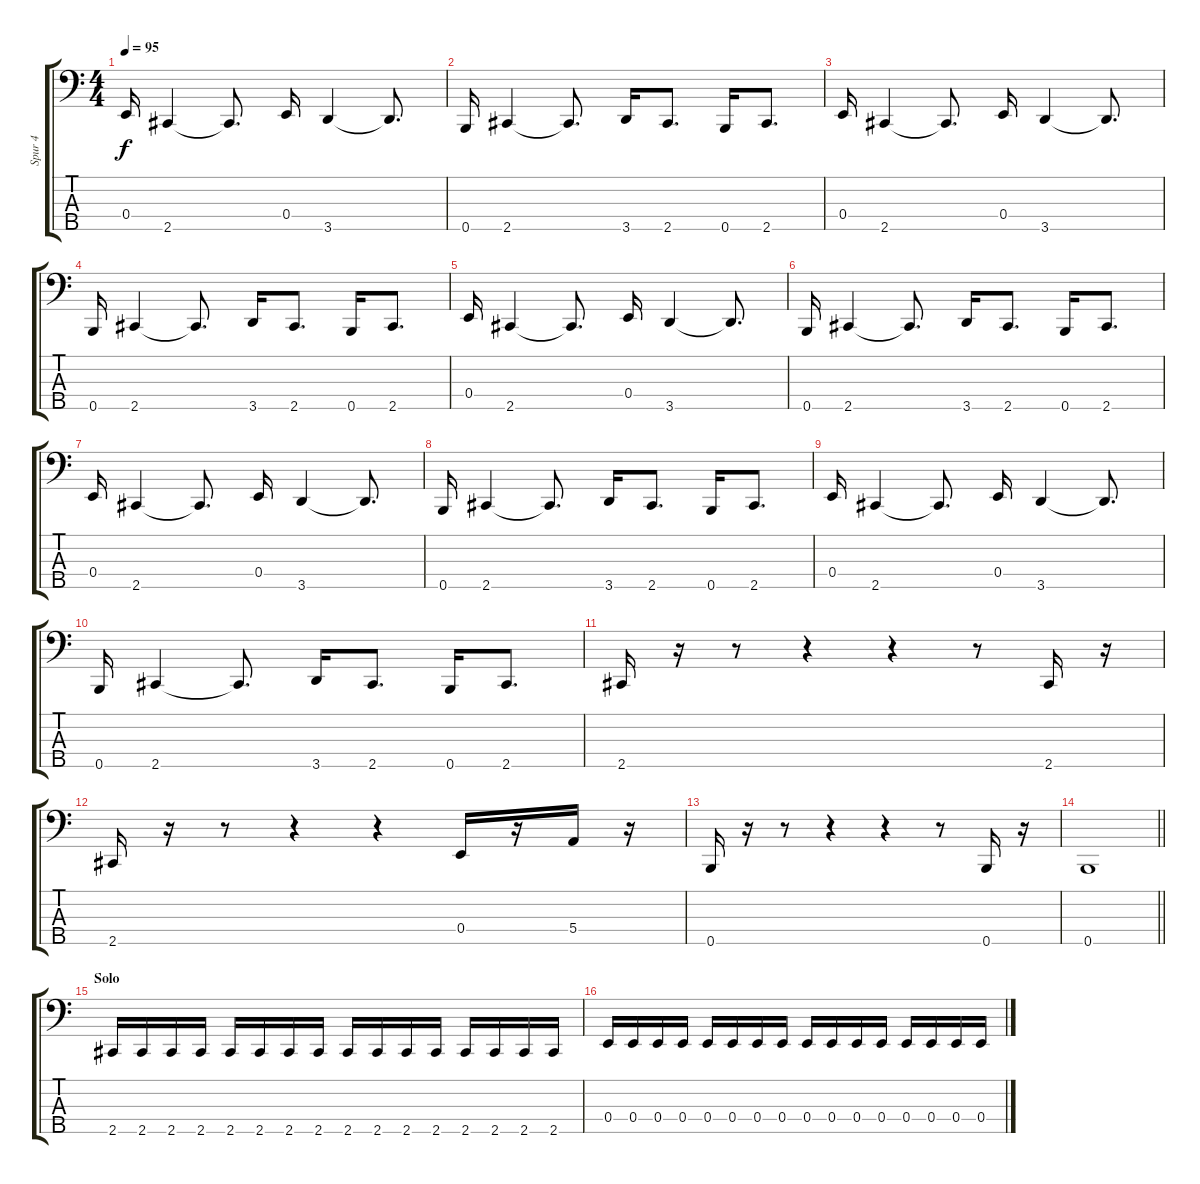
\track ("Spur 4" "Spur 4") {instrument electricbasspick}
\staff {score tabs}
\tuning (G2 D2 A1 E1 B0) {hide}
\ts (4 4)
\tempo 95
\clef f4
\ks c
0.4.16{dy f} 2.5.4 2.5{t}.8{d} 0.4.16 3.5.4 3.5{t}.8{d} |
0.5.16 2.5.4 2.5{t}.8{d} 3.5.16 2.5.8{d} 0.5.16 2.5.8{d} |
0.4.16 2.5.4 2.5{t}.8{d} 0.4.16 3.5.4 3.5{t}.8{d} |
0.5.16 2.5.4 2.5{t}.8{d} 3.5.16 2.5.8{d} 0.5.16 2.5.8{d} |
0.4.16 2.5.4 2.5{t}.8{d} 0.4.16 3.5.4 3.5{t}.8{d} |
0.5.16 2.5.4 2.5{t}.8{d} 3.5.16 2.5.8{d} 0.5.16 2.5.8{d} |
0.4.16 2.5.4 2.5{t}.8{d} 0.4.16 3.5.4 3.5{t}.8{d} |
0.5.16 2.5.4 2.5{t}.8{d} 3.5.16 2.5.8{d} 0.5.16 2.5.8{d} |
0.4.16 2.5.4 2.5{t}.8{d} 0.4.16 3.5.4 3.5{t}.8{d} |
0.5.16 2.5.4 2.5{t}.8{d} 3.5.16 2.5.8{d} 0.5.16 2.5.8{d} |
2.5.16 r.16 r.8 r.4 r.4 r.8 2.5.16 r.16 |
2.5.16 r.16 r.8 r.4 r.4 0.4.16 r.16 5.4.16 r.16 |
0.5.16 r.16 r.8 r.4 r.4 r.8 0.5.16 r.16 |
\barLineRight lightlight
0.5.1 |
\section ("" "Solo")
2.5.16 2.5.16 2.5.16 2.5.16 2.5.16 2.5.16 2.5.16 2.5.16 2.5.16 2.5.16 2.5.16 2.5.16 2.5.16 2.5.16 2.5.16 2.5.16 |
0.4.16 0.4.16 0.4.16 0.4.16 0.4.16 0.4.16 0.4.16 0.4.16 0.4.16 0.4.16 0.4.16 0.4.16 0.4.16 0.4.16 0.4.16 0.4.16
